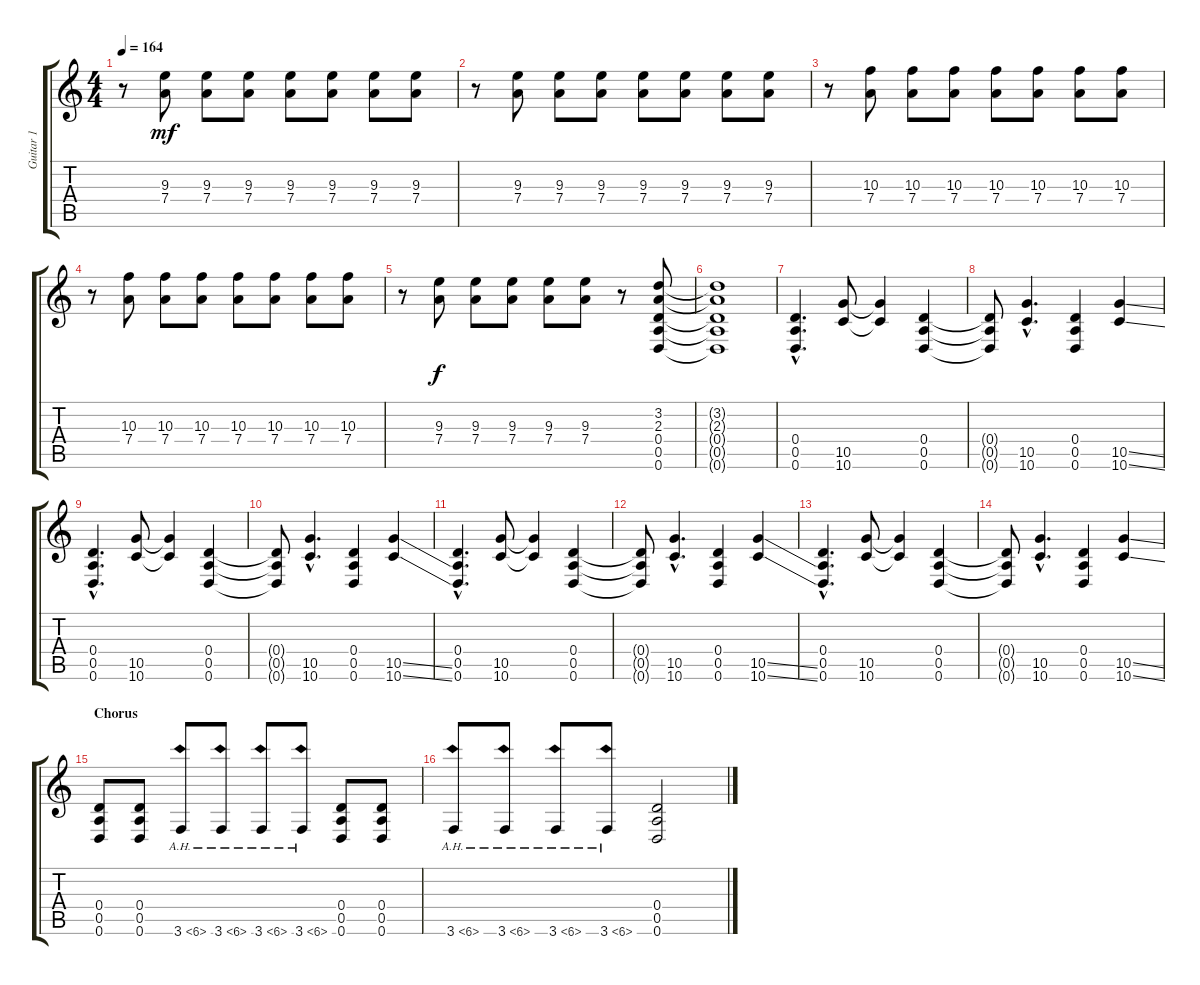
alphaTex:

\track ("Guitar 1" "Guitar 1") {instrument distortionguitar}
\staff {score tabs}
\tuning (E4 B3 G3 D3 A2 D2) {hide}
\ts (4 4)
\tempo 164
\clef g2
\ks c
r.8{dy mf} (9.3 7.4).8 (9.3 7.4).8 (9.3 7.4).8 (9.3 7.4).8 (9.3 7.4).8 (9.3 7.4).8 (9.3 7.4).8 |
r.8 (9.3 7.4).8 (9.3 7.4).8 (9.3 7.4).8 (9.3 7.4).8 (9.3 7.4).8 (9.3 7.4).8 (9.3 7.4).8 |
r.8 (10.3 7.4).8 (10.3 7.4).8 (10.3 7.4).8 (10.3 7.4).8 (10.3 7.4).8 (10.3 7.4).8 (10.3 7.4).8 |
r.8 (10.3 7.4).8 (10.3 7.4).8 (10.3 7.4).8 (10.3 7.4).8 (10.3 7.4).8 (10.3 7.4).8 (10.3 7.4).8 |
r.8 (9.3 7.4).8{dy f} (9.3 7.4).8 (9.3 7.4).8 (9.3 7.4).8 (9.3 7.4).8 r.8 (3.2 2.3 0.4 0.5 0.6).8{instrument distortionguitar} |
(3.2{t} 2.3{t} 0.4{t} 0.5{t} 0.6{t}).1 |
(0.4{hac} 0.5{hac} 0.6{hac}).4{d} (10.5 10.6).8 (10.5{t} 10.6{t}).4 (0.4 0.5 0.6).4 |
(0.4{t} 0.5{t} 0.6{t}).8 (10.5{hac} 10.6{hac}).4{d} (0.4 0.5 0.6).4 (10.5{ss} 10.6{ss}).4 |
(0.4{hac} 0.5{hac} 0.6{hac}).4{d} (10.5 10.6).8 (10.5{t} 10.6{t}).4 (0.4 0.5 0.6).4 |
(0.4{t} 0.5{t} 0.6{t}).8 (10.5{hac} 10.6{hac}).4{d} (0.4 0.5 0.6).4 (10.5{ss} 10.6{ss}).4 |
(0.4{hac} 0.5{hac} 0.6{hac}).4{d} (10.5 10.6).8 (10.5{t} 10.6{t}).4 (0.4 0.5 0.6).4 |
(0.4{t} 0.5{t} 0.6{t}).8 (10.5{hac} 10.6{hac}).4{d} (0.4 0.5 0.6).4 (10.5{ss} 10.6{ss}).4 |
(0.4{hac} 0.5{hac} 0.6{hac}).4{d} (10.5 10.6).8 (10.5{t} 10.6{t}).4 (0.4 0.5 0.6).4 |
(0.4{t} 0.5{t} 0.6{t}).8 (10.5{hac} 10.6{hac}).4{d} (0.4 0.5 0.6).4 (10.5{ss} 10.6{ss}).4 |
\section ("" "Chorus")
(0.4 0.5 0.6).8 (0.4 0.5 0.6).8 3.6{ah 3}.8 3.6{ah 3}.8 3.6{ah 3}.8 3.6{ah 3}.8 (0.4 0.5 0.6).8 (0.4 0.5 0.6).8 |
3.6{ah 3}.8 3.6{ah 3}.8 3.6{ah 3}.8 3.6{ah 3}.8 (0.4 0.5 0.6).2
